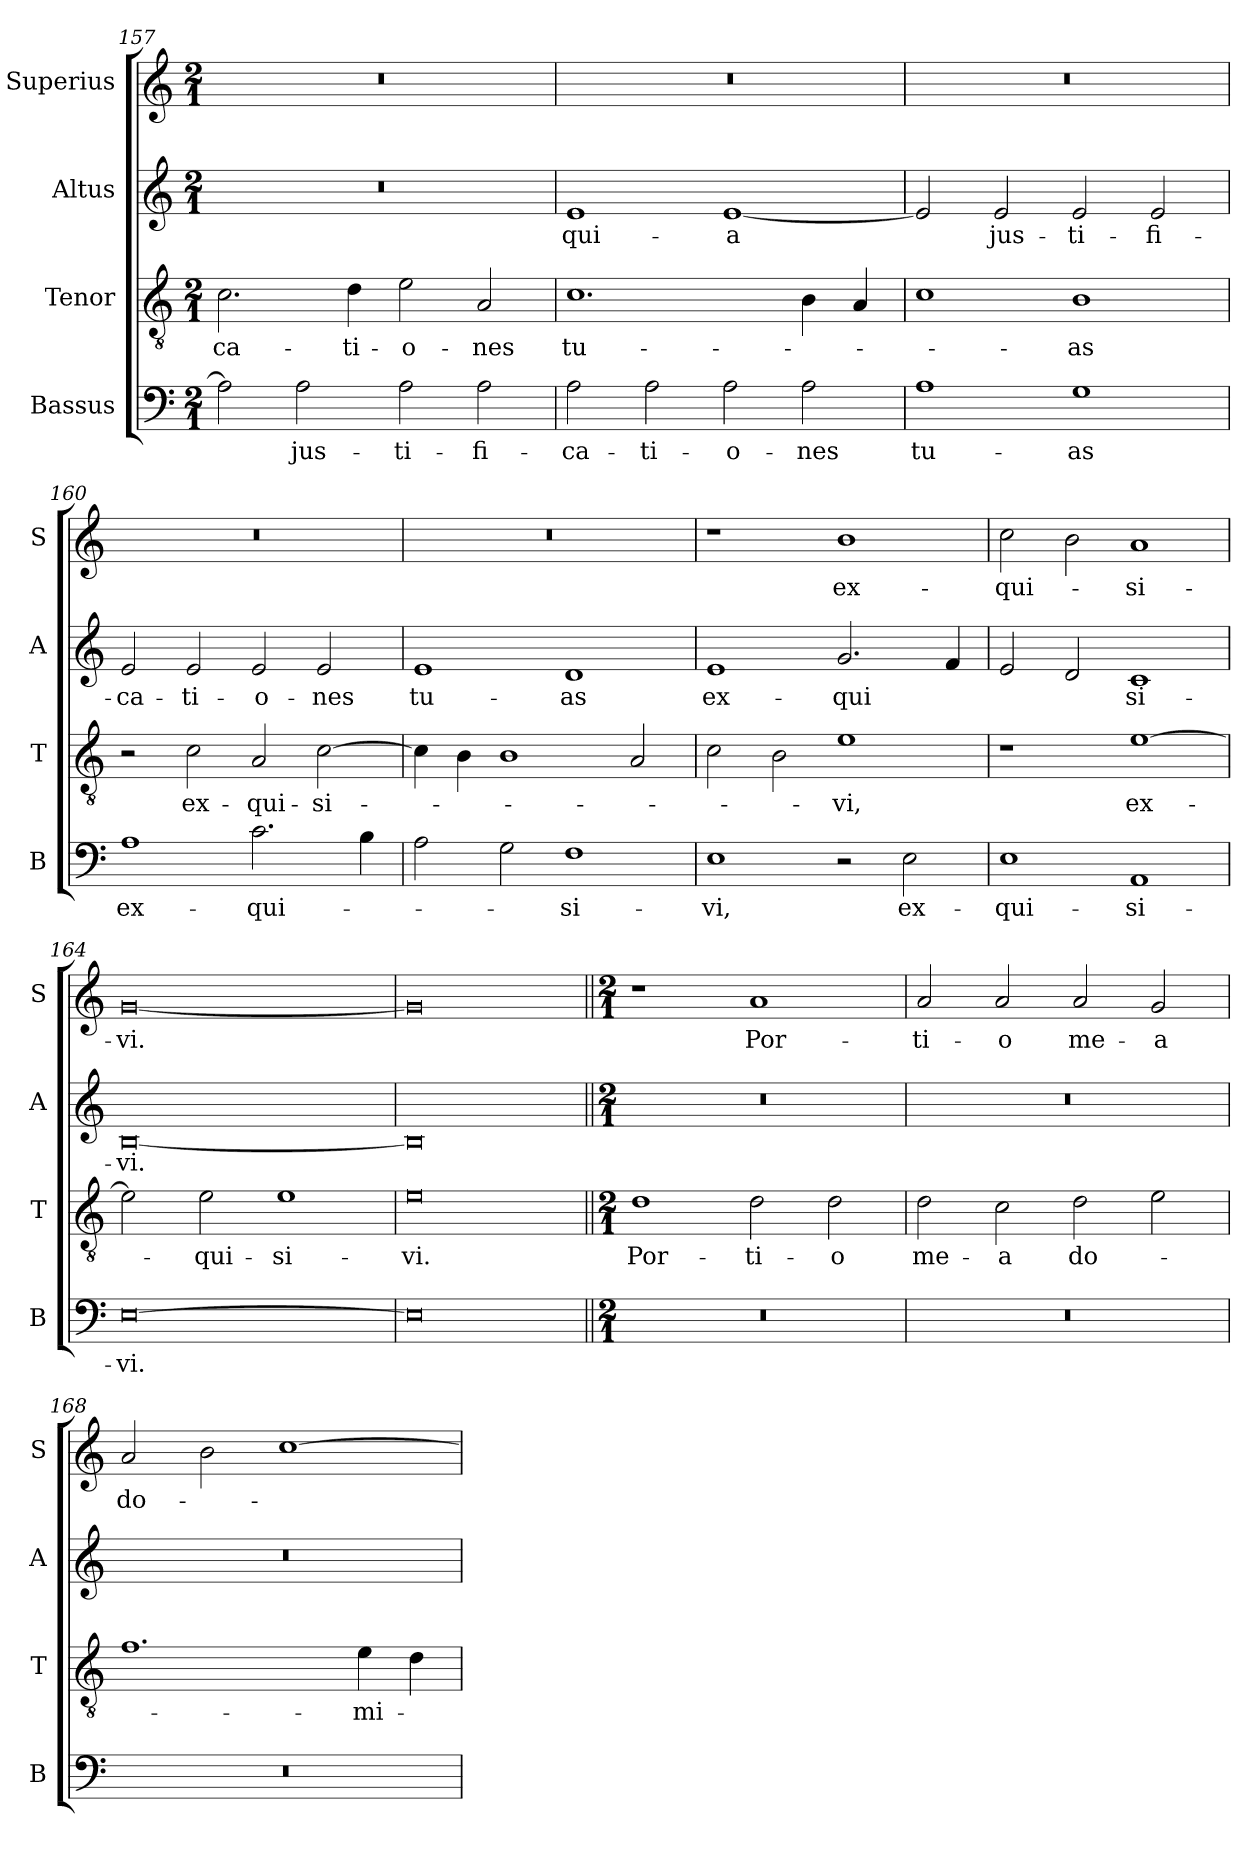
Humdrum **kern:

**kern	**text	**kern	**text	**kern	**text	**kern	**text
*part4	*part4	*part3	*part3	*part2	*part2	*part1	*part1
*staff4	*staff4	*staff3	*staff3	*staff2	*staff2	*staff1	*staff1
*I"Bassus	*	*I"Tenor	*	*I"Altus	*	*I"Superius	*
*I'B	*	*I'T	*	*I'A	*	*I'S	*
*clefF4	*	*clefGv2	*	*clefG2	*	*clefG2	*
*k[]	*	*k[]	*	*k[]	*	*k[]	*
*M2/1	*	*M2/1	*	*M2/1	*	*M2/1	*
=157	=157	=157	=157	=157	=157	=157	=157
2A\]	.	2.c\	-ca-	0r	.	0r	.
2A\	jus-	.	.	.	.	.	.
.	.	4d\	-ti-	.	.	.	.
2A\	-ti-	2e\	-o-	.	.	.	.
2A\	-fi-	2A/	-nes	.	.	.	.
=158	=158	=158	=158	=158	=158	=158	=158
2A\	-ca-	1.c	tu-	1e	qui-	0r	.
2A\	-ti-	.	.	.	.	.	.
2A\	-o-	.	.	[1e	-a	.	.
2A\	-nes	4B\	.	.	.	.	.
.	.	4A/	.	.	.	.	.
=159	=159	=159	=159	=159	=159	=159	=159
1A	tu-	1c	.	2e/]	.	0r	.
.	.	.	.	2e/	jus-	.	.
1G	-as	1B	-as	2e/	-ti-	.	.
.	.	.	.	2e/	-fi-	.	.
=160	=160	=160	=160	=160	=160	=160	=160
1A	ex-	2r	.	2e/	-ca-	0r	.
.	.	2c\	ex-	2e/	-ti-	.	.
2.c\	-qui-	2A/	-qui-	2e/	-o-	.	.
.	.	[2c\	-si-	2e/	-nes	.	.
4B\	.	.	.	.	.	.	.
=161	=161	=161	=161	=161	=161	=161	=161
2A\	.	4c\]	.	1e	tu-	0r	.
.	.	4B\	.	.	.	.	.
2G\	.	1B	.	.	.	.	.
1F	-si-	.	.	1d	-as	.	.
.	.	2A/	.	.	.	.	.
=162	=162	=162	=162	=162	=162	=162	=162
1E	-vi,	2c\	.	1e	ex-	1r	.
.	.	2B\	.	.	.	.	.
2r	.	1e	-vi,	2.g/	-qui	1b	ex-
2E\	ex-	.	.	.	.	.	.
.	.	.	.	4f/	.	.	.
=163	=163	=163	=163	=163	=163	=163	=163
1E	-qui-	1r	.	2e/	.	2cc\	-qui-
.	.	.	.	2d/	.	2b\	.
1AA	-si-	[1e	ex-	1c	-si-	1a	-si-
=164	=164	=164	=164	=164	=164	=164	=164
[0E	-vi.	2e\]	.	[0B	-vi.	[0g	-vi.
.	.	2e\	-qui-	.	.	.	.
.	.	1e	-si-	.	.	.	.
=165	=165	=165	=165	=165	=165	=165	=165
0E]	.	0e	-vi.	0B]	.	0g]	.
!!LO:LB:g=z
=166||	=166||	=166||	=166||	=166||	=166||	=166||	=166||
*M2/1	*	*M2/1	*	*M2/1	*	*M2/1	*
0r	.	1d	Por-	0r	.	1r	.
.	.	2d\	-ti-	.	.	1a	Por-
.	.	2d\	-o	.	.	.	.
=167	=167	=167	=167	=167	=167	=167	=167
0r	.	2d\	me-	0r	.	2a/	-ti-
.	.	2c\	-a	.	.	2a/	-o
.	.	2d\	do-	.	.	2a/	me-
.	.	2e\	.	.	.	2g/	-a
=168	=168	=168	=168	=168	=168	=168	=168
0r	.	1.f	.	0r	.	2a/	do-
.	.	.	.	.	.	2b\	.
.	.	.	.	.	.	[1cc	.
.	.	4e\	-mi-	.	.	.	.
.	.	4d\	.	.	.	.	.
=	=	=	=	=	=	=	=
*-	*-	*-	*-	*-	*-	*-	*-
